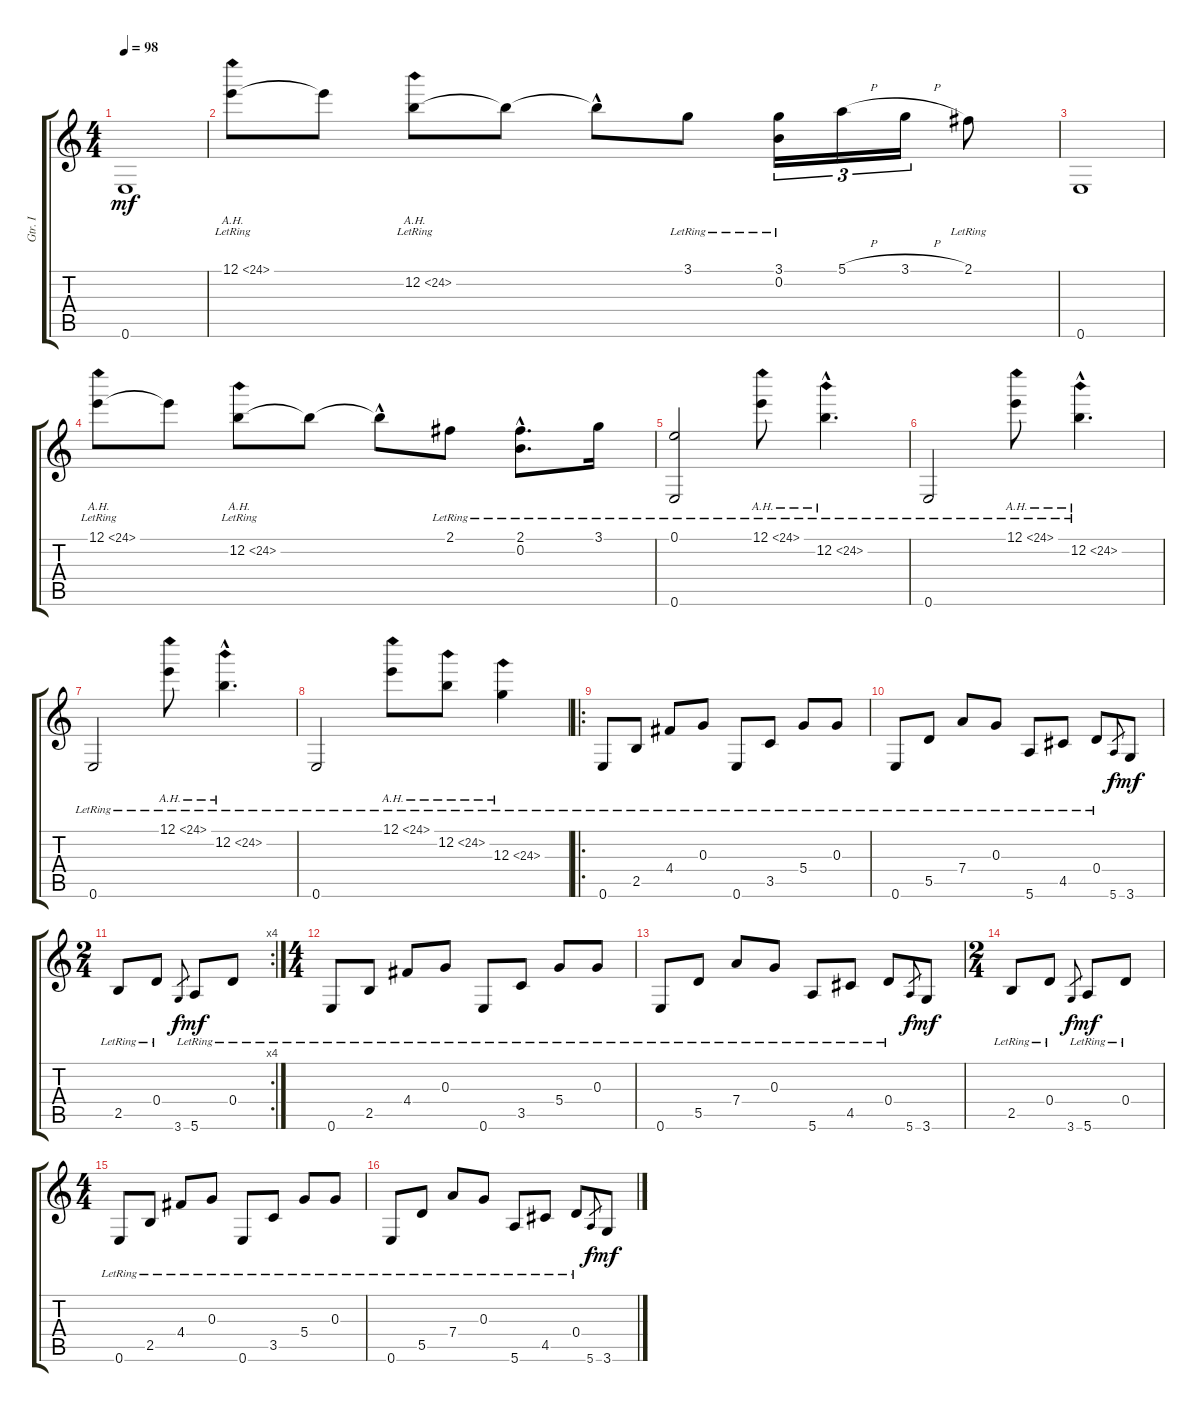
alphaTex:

\track ("Gtr. I" "Gtr. I") {instrument distortionguitar}
\staff {score tabs}
\tuning (E4 B3 G3 D3 A2 E2) {hide}
\ts (4 4)
\tempo 98
\clef g2
\ks c
0.6.1{dy mf instrument electricguitarclean} |
12.1{ah 12 lr}.8 12.1{t}.8 12.2{ah 12 lr}.8 12.2{t}.8 12.2{hac t}.8 3.1{lr}.8 (3.1{lr} 0.2{lr}).16{tu (3 2)} 5.1{h}.16{tu (3 2)} 3.1{h}.16{tu (3 2)} 2.1{lr}.8 |
0.6.1 |
12.1{ah 12 lr}.8 12.1{t}.8 12.2{ah 12 lr}.8 12.2{t}.8 12.2{hac t}.8 2.1{lr}.8 (2.1{lr} 0.2{hac lr}).8{d} 3.1{lr}.16 |
(0.1{lr} 0.6{lr}).2 12.1{ah 12 lr}.8 12.2{ah 12 hac lr}.4{d} |
0.6{lr}.2 12.1{ah 12 lr}.8 12.2{ah 12 hac lr}.4{d} |
0.6{lr}.2 12.1{ah 12 lr}.8 12.2{ah 12 hac lr}.4{d} |
0.6{lr}.2 12.1{ah 12 lr}.8 12.2{ah 12 lr}.8 12.3{ah 12 lr}.4 |
\ro
0.6{lr}.8{instrument electricguitarclean} 2.5{lr}.8 4.4{lr}.8 0.3{lr}.8 0.6{lr}.8 3.5{lr}.8 5.4{lr}.8 0.3{lr}.8 |
0.6{lr}.8 5.5{lr}.8 7.4{lr}.8 0.3{lr}.8 5.6{lr}.8 4.5{lr}.8 0.4{lr}.8 5.6.8{gr dy f} 3.6.8{dy mf} |
\rc 4
\ts (2 4)
2.5{lr}.8 0.4{lr}.8 3.6.8{gr dy f} 5.6{lr}.8{dy mf} 0.4{lr}.8 |
\ts (4 4)
0.6{lr}.8{instrument electricguitarclean} 2.5{lr}.8 4.4{lr}.8 0.3{lr}.8 0.6{lr}.8 3.5{lr}.8 5.4{lr}.8 0.3{lr}.8 |
0.6{lr}.8 5.5{lr}.8 7.4{lr}.8 0.3{lr}.8 5.6{lr}.8 4.5{lr}.8 0.4{lr}.8 5.6.8{gr dy f} 3.6.8{dy mf} |
\ts (2 4)
2.5{lr}.8 0.4{lr}.8 3.6.8{gr dy f} 5.6{lr}.8{dy mf} 0.4{lr}.8 |
\ts (4 4)
0.6{lr}.8 2.5{lr}.8 4.4{lr}.8 0.3{lr}.8 0.6{lr}.8 3.5{lr}.8 5.4{lr}.8 0.3{lr}.8 |
0.6{lr}.8 5.5{lr}.8 7.4{lr}.8 0.3{lr}.8 5.6{lr}.8 4.5{lr}.8 0.4{lr}.8 5.6.8{gr dy f} 3.6.8{dy mf}
